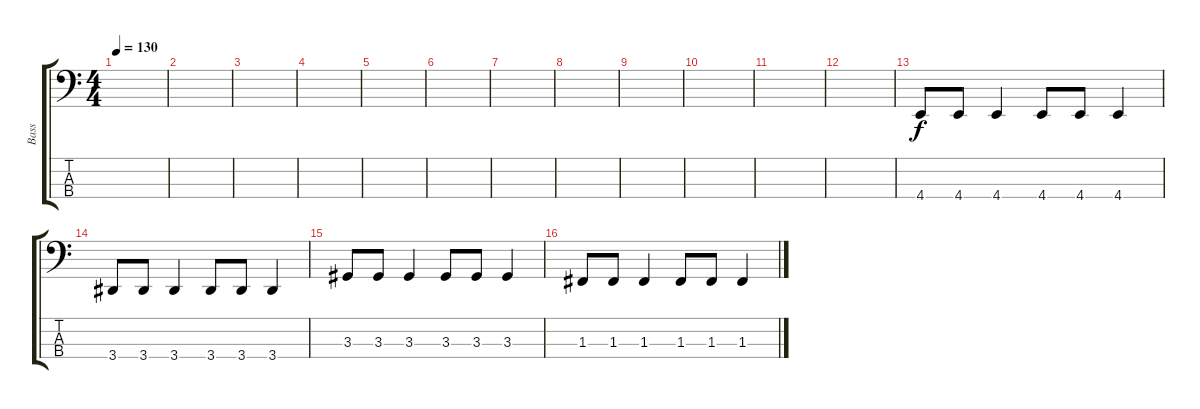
\track ("Bass" "Bass") {instrument electricbassfinger}
\staff {score tabs}
\tuning (Eb2 Bb1 F1 C1) {hide}
\ts (4 4)
\tempo 130
\clef f4
\ks c
|
|
|
|
|
|
|
|
|
|
|
|
4.4.8 4.4.8 4.4.4 4.4.8 4.4.8 4.4.4 |
3.4.8 3.4.8 3.4.4 3.4.8 3.4.8 3.4.4 |
3.3.8 3.3.8 3.3.4 3.3.8 3.3.8 3.3.4 |
1.3.8 1.3.8 1.3.4 1.3.8 1.3.8 1.3.4
